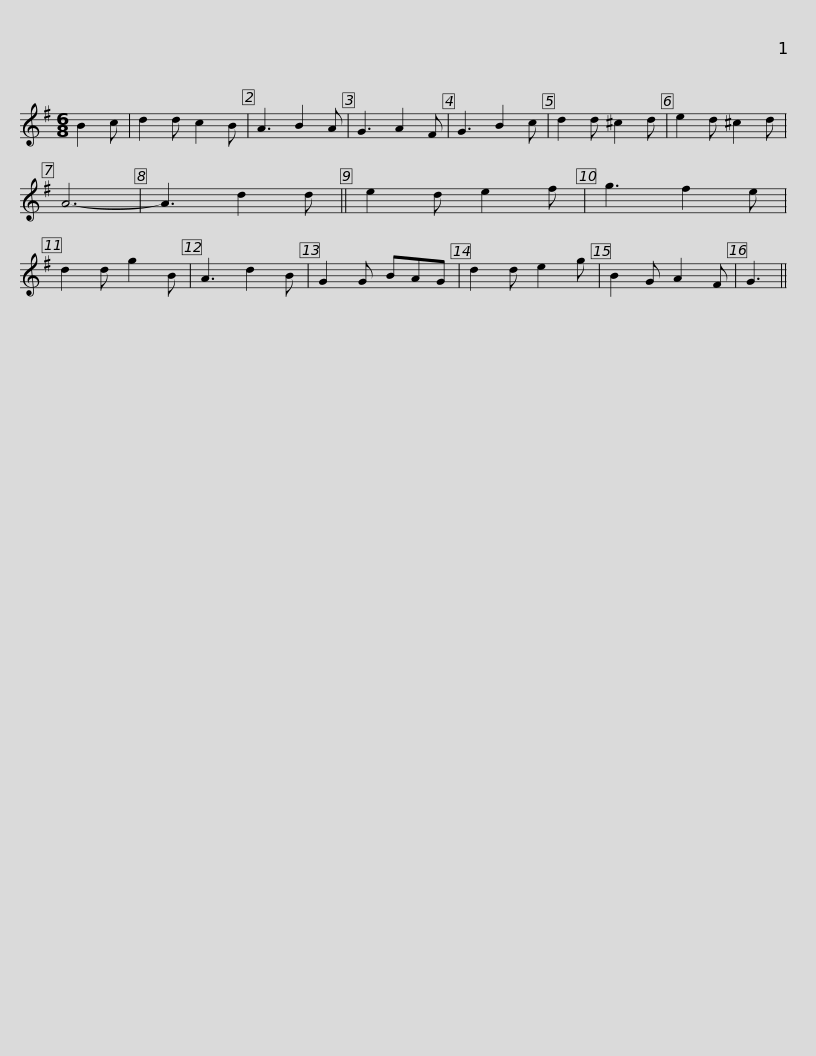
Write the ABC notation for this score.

X:1
L:1/8
M:6/8
I:linebreak $
K:G
V:1 treble
V:1
 B2 c | d2 d c2 B | A3 B2 A | G3 A2 F | G3 B2 c | %5
 d2 d ^c2 d | e2 d ^c2 d | A6- | A3 d2 d || e2 d e2 f | %10
 g3 f2 e |$ d2 d g2 B | A3 d2 B | G2 G BAG | d2 d e2 g | %15
 B2 G A2 F | G3 || %17
